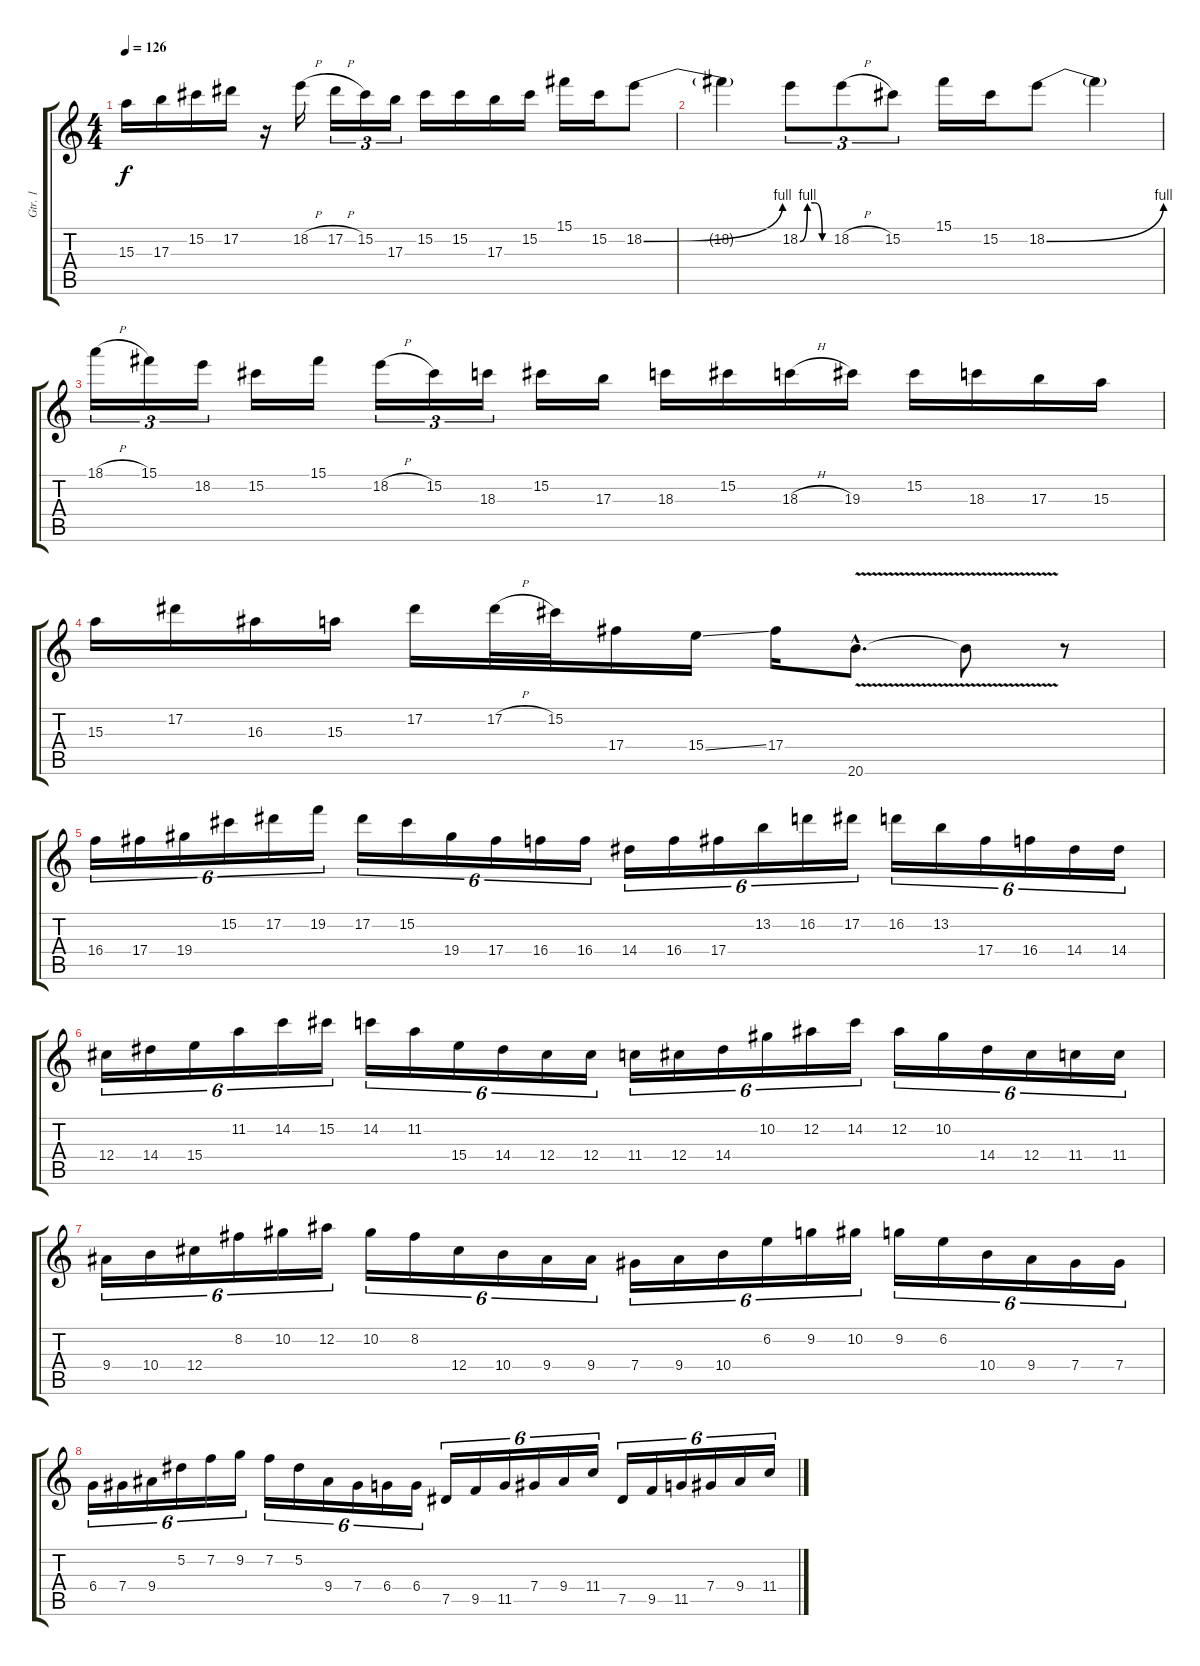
\track ("Gtr. 1" "Gtr. 1") {instrument distortionguitar}
\staff {score tabs}
\tuning (Eb4 Bb3 Gb3 Db3 Ab2 Eb2) {hide}
\ts (4 4)
\tempo 126
\clef g2
\ks c
15.3.16{dy f} 17.3.16 15.2.16 17.2.16 r.16 18.2{h}.16 17.2{h}.16{tu (3 2)} 15.2.16{tu (3 2)} 17.3.16{tu (3 2)} 15.2.16 15.2.16 17.3.16 15.2.16 15.1.16 15.2.16 18.2{be (bend 0 0 60 4)}.8 |
18.2{t}.4 18.2{be (custom 0 0 15 4 30 4 45 0 60 0)}.8{tu (3 2)} 18.2{h}.8{tu (3 2)} 15.2.8{tu (3 2)} 15.1.16 15.2.16 18.2{be (bend 0 0 60 4)}.8 18.2{t}.4 |
18.1{h}.16{tu (3 2)} 15.1.16{tu (3 2)} 18.2.16{tu (3 2)} 15.2.16 15.1.16 18.2{h}.16{tu (3 2)} 15.2.16{tu (3 2)} 18.3.16{tu (3 2)} 15.2.16 17.3.16 18.3.16 15.2.16 18.3{h}.16 19.3.16 15.2.16 18.3.16 17.3.16 15.3.16 |
15.3.16 17.2.16 16.3.16 15.3.16 17.2.16 17.2{h}.32 15.2.32 17.4.16 15.4{ss}.16 17.4.16 20.6{v hac}.8{d} 20.6{t}.8 r.8 |
16.4.16{tu (6 4)} 17.4.16{tu (6 4)} 19.4.16{tu (6 4)} 15.2.16{tu (6 4)} 17.2.16{tu (6 4)} 19.2.16{tu (6 4)} 17.2.16{tu (6 4)} 15.2.16{tu (6 4)} 19.4.16{tu (6 4)} 17.4.16{tu (6 4)} 16.4.16{tu (6 4)} 16.4.16{tu (6 4)} 14.4.16{tu (6 4)} 16.4.16{tu (6 4)} 17.4.16{tu (6 4)} 13.2.16{tu (6 4)} 16.2.16{tu (6 4)} 17.2.16{tu (6 4)} 16.2.16{tu (6 4)} 13.2.16{tu (6 4)} 17.4.16{tu (6 4)} 16.4.16{tu (6 4)} 14.4.16{tu (6 4)} 14.4.16{tu (6 4)} |
12.4.16{tu (6 4)} 14.4.16{tu (6 4)} 15.4.16{tu (6 4)} 11.2.16{tu (6 4)} 14.2.16{tu (6 4)} 15.2.16{tu (6 4)} 14.2.16{tu (6 4)} 11.2.16{tu (6 4)} 15.4.16{tu (6 4)} 14.4.16{tu (6 4)} 12.4.16{tu (6 4)} 12.4.16{tu (6 4)} 11.4.16{tu (6 4)} 12.4.16{tu (6 4)} 14.4.16{tu (6 4)} 10.2.16{tu (6 4)} 12.2.16{tu (6 4)} 14.2.16{tu (6 4)} 12.2.16{tu (6 4)} 10.2.16{tu (6 4)} 14.4.16{tu (6 4)} 12.4.16{tu (6 4)} 11.4.16{tu (6 4)} 11.4.16{tu (6 4)} |
9.4.16{tu (6 4)} 10.4.16{tu (6 4)} 12.4.16{tu (6 4)} 8.2.16{tu (6 4)} 10.2.16{tu (6 4)} 12.2.16{tu (6 4)} 10.2.16{tu (6 4)} 8.2.16{tu (6 4)} 12.4.16{tu (6 4)} 10.4.16{tu (6 4)} 9.4.16{tu (6 4)} 9.4.16{tu (6 4)} 7.4.16{tu (6 4)} 9.4.16{tu (6 4)} 10.4.16{tu (6 4)} 6.2.16{tu (6 4)} 9.2.16{tu (6 4)} 10.2.16{tu (6 4)} 9.2.16{tu (6 4)} 6.2.16{tu (6 4)} 10.4.16{tu (6 4)} 9.4.16{tu (6 4)} 7.4.16{tu (6 4)} 7.4.16{tu (6 4)} |
6.4.16{tu (6 4)} 7.4.16{tu (6 4)} 9.4.16{tu (6 4)} 5.2.16{tu (6 4)} 7.2.16{tu (6 4)} 9.2.16{tu (6 4)} 7.2.16{tu (6 4)} 5.2.16{tu (6 4)} 9.4.16{tu (6 4)} 7.4.16{tu (6 4)} 6.4.16{tu (6 4)} 6.4.16{tu (6 4)} 7.5.16{tu (6 4)} 9.5.16{tu (6 4)} 11.5.16{tu (6 4)} 7.4.16{tu (6 4)} 9.4.16{tu (6 4)} 11.4.16{tu (6 4)} 7.5.16{tu (6 4)} 9.5.16{tu (6 4)} 11.5.16{tu (6 4)} 7.4.16{tu (6 4)} 9.4.16{tu (6 4)} 11.4.16{tu (6 4)}
